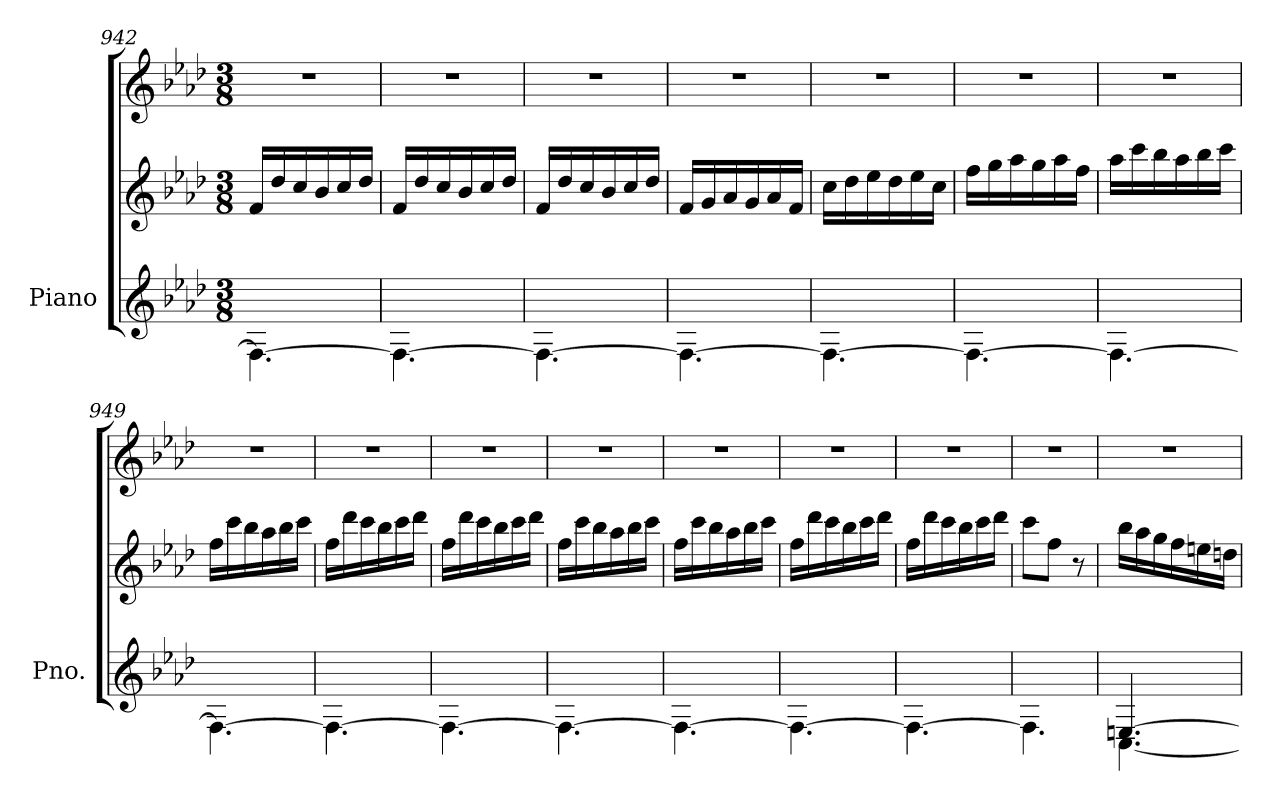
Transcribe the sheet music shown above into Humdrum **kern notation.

**kern	**kern	**kern	**dynam
*part1	*part1	*part1	*part1
*staff3	*staff2	*staff1	*staff1/2/3
*I"Piano	*	*	*
*I'Pno.	*	*	*
*clefG2	*clefG2	*clefG2	*
*k[b-e-a-d-]	*k[b-e-a-d-]	*k[b-e-a-d-]	*
*M3/8	*M3/8	*M3/8	*
=942	=942	=942	=942
*^	*	*	*
4.F\_	4.ryy	16f/LL	4.r	.
.	.	16dd-/	.	.
.	.	16cc/	.	.
.	.	16b-/	.	.
.	.	16cc/	.	.
.	.	16dd-/JJ	.	.
=943	=943	=943	=943	=943
4.F\_	4.ryy	16f/LL	4.r	.
.	.	16dd-/	.	.
.	.	16cc/	.	.
.	.	16b-/	.	.
.	.	16cc/	.	.
.	.	16dd-/JJ	.	.
!!LO:LB:g=z
=944	=944	=944	=944	=944
4.F\_	4.ryy	16f/LL	4.r	.
.	.	16dd-/	.	.
.	.	16cc/	.	.
.	.	16b-/	.	.
.	.	16cc/	.	.
.	.	16dd-/JJ	.	.
!!LO:PB:g=z
=945	=945	=945	=945	=945
4.F\_	4.ryy	16f/LL	4.r	.
.	.	16g/	.	.
.	.	16a-/	.	.
.	.	16g/	.	.
.	.	16a-/	.	.
.	.	16f/JJ	.	.
=946	=946	=946	=946	=946
4.F\_	4.ryy	16cc\LL	4.r	.
.	.	16dd-\	.	.
.	.	16ee-\	.	.
.	.	16dd-\	.	.
.	.	16ee-\	.	.
.	.	16cc\JJ	.	.
=947	=947	=947	=947	=947
4.F\_	4.ryy	16ff\LL	4.r	.
.	.	16gg\	.	.
.	.	16aa-\	.	.
.	.	16gg\	.	.
.	.	16aa-\	.	.
.	.	16ff\JJ	.	.
=948	=948	=948	=948	=948
4.F\_	4.ryy	16aa-\LL	4.r	.
.	.	16ccc\	.	.
.	.	16bb-\	.	.
.	.	16aa-\	.	.
.	.	16bb-\	.	.
.	.	16ccc\JJ	.	.
=949	=949	=949	=949	=949
4.F\_	4.ryy	16ff\LL	4.r	.
.	.	16ccc\	.	.
.	.	16bb-\	.	.
.	.	16aa-\	.	.
.	.	16bb-\	.	.
.	.	16ccc\JJ	.	.
=950	=950	=950	=950	=950
4.F\_	4.ryy	16ff\LL	4.r	.
.	.	16ddd-\	.	.
.	.	16ccc\	.	.
.	.	16bb-\	.	.
.	.	16ccc\	.	.
.	.	16ddd-\JJ	.	.
!!LO:LB:g=z
=951	=951	=951	=951	=951
4.F\_	4.ryy	16ff\LL	4.r	.
.	.	16ddd-\	.	.
.	.	16ccc\	.	.
.	.	16bb-\	.	.
.	.	16ccc\	.	.
.	.	16ddd-\JJ	.	.
!!LO:LB:g=z
=952	=952	=952	=952	=952
4.F\_	4.ryy	16ff\LL	4.r	.
.	.	16ccc\	.	.
.	.	16bb-\	.	.
.	.	16aa-\	.	.
.	.	16bb-\	.	.
.	.	16ccc\JJ	.	.
=953	=953	=953	=953	=953
4.F\_	4.ryy	16ff\LL	4.r	.
.	.	16ccc\	.	.
.	.	16bb-\	.	.
.	.	16aa-\	.	.
.	.	16bb-\	.	.
.	.	16ccc\JJ	.	.
=954	=954	=954	=954	=954
4.F\_	4.ryy	16ff\LL	4.r	.
.	.	16ddd-\	.	.
.	.	16ccc\	.	.
.	.	16bb-\	.	.
.	.	16ccc\	.	.
.	.	16ddd-\JJ	.	.
=955	=955	=955	=955	=955
4.F\_	4.ryy	16ff\LL	4.r	.
.	.	16ddd-\	.	.
.	.	16ccc\	.	.
.	.	16bb-\	.	.
.	.	16ccc\	.	.
.	.	16ddd-\JJ	.	.
=956	=956	=956	=956	=956
4.F\]	4.ryy	8ccc\L	4.r	.
.	.	8ff\J	.	.
.	.	8r	.	.
=957	=957	=957	=957	=957
!	!	!	!	!LO:DY:b=2
!	!	!	!	!LO:DY:n=1:b=2
!	!	!	!	!LO:DY:n=2:b=2
[4.En/	[4.C\	16bb-\LL	4.r	other-dynamics f other-dynamics
.	.	16aa-\	.	.
.	.	16gg\	.	.
.	.	16ff\	.	.
.	.	16een\	.	.
.	.	16ddn\JJ	.	.
*v	*v	*	*	*
=	=	=	=
*-	*-	*-	*-
